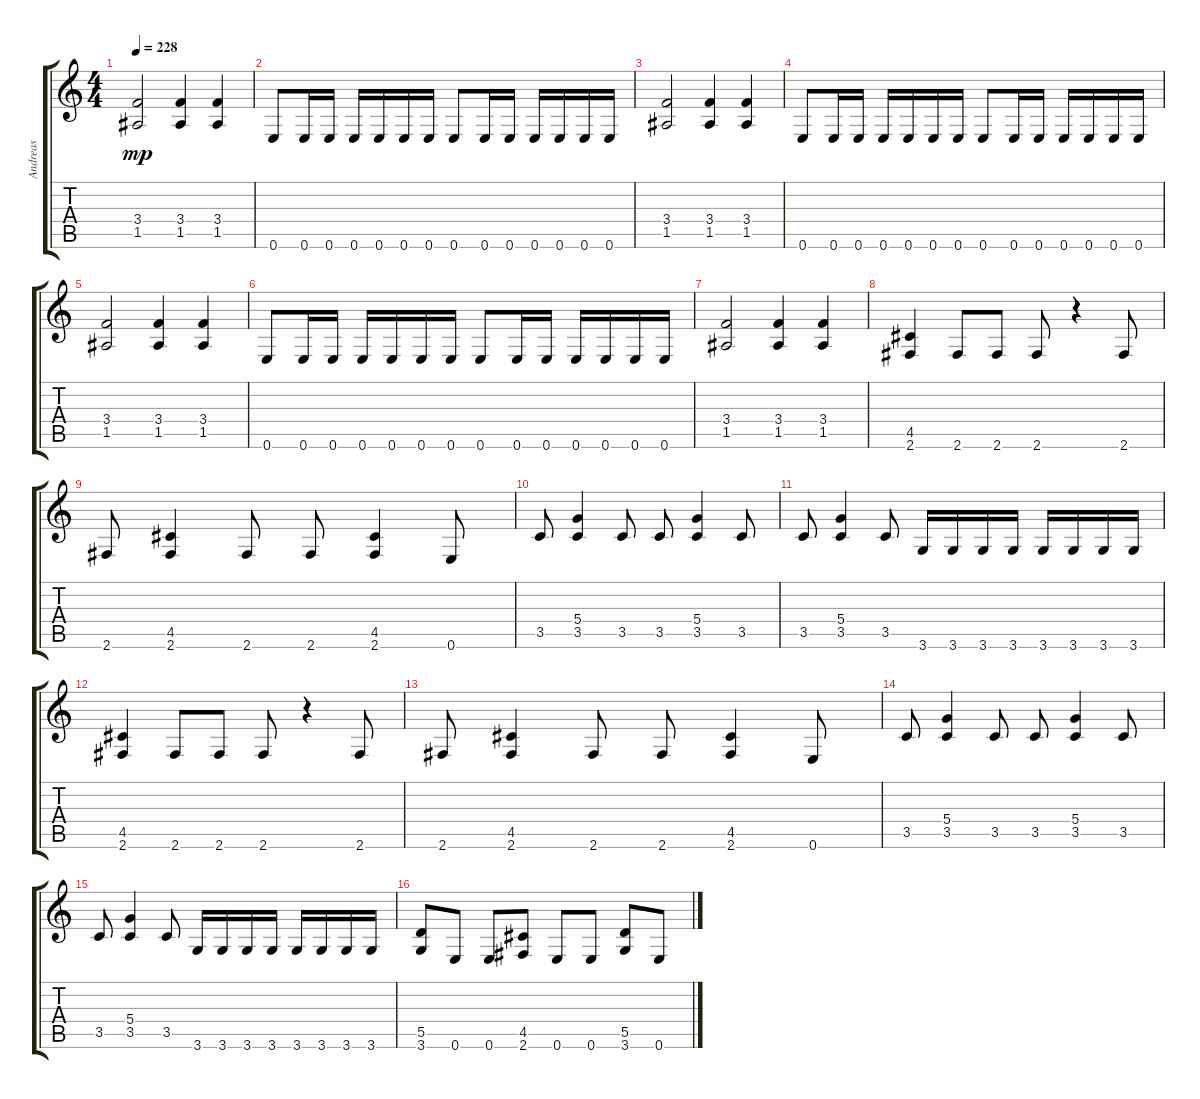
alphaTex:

\track ("Andreas" "Andreas") {instrument distortionguitar}
\staff {score tabs}
\tuning (E4 B3 G3 D3 A2 E2) {hide}
\ts (4 4)
\tempo 228
\clef g2
\ks c
(3.4 1.5).2{dy mp} (3.4 1.5).4 (3.4 1.5).4 |
0.6.8 0.6.16 0.6.16 0.6.16 0.6.16 0.6.16 0.6.16 0.6.8 0.6.16 0.6.16 0.6.16 0.6.16 0.6.16 0.6.16 |
(3.4 1.5).2 (3.4 1.5).4 (3.4 1.5).4 |
0.6.8 0.6.16 0.6.16 0.6.16 0.6.16 0.6.16 0.6.16 0.6.8 0.6.16 0.6.16 0.6.16 0.6.16 0.6.16 0.6.16 |
(3.4 1.5).2 (3.4 1.5).4 (3.4 1.5).4 |
0.6.8 0.6.16 0.6.16 0.6.16 0.6.16 0.6.16 0.6.16 0.6.8 0.6.16 0.6.16 0.6.16 0.6.16 0.6.16 0.6.16 |
(3.4 1.5).2 (3.4 1.5).4 (3.4 1.5).4 |
(4.5 2.6).4 2.6.8 2.6.8 2.6.8 r.4 2.6.8 |
2.6.8 (4.5 2.6).4 2.6.8 2.6.8 (4.5 2.6).4 0.6.8 |
3.5.8 (5.4 3.5).4 3.5.8 3.5.8 (5.4 3.5).4 3.5.8 |
3.5.8 (5.4 3.5).4 3.5.8 3.6.16 3.6.16 3.6.16 3.6.16 3.6.16 3.6.16 3.6.16 3.6.16 |
(4.5 2.6).4 2.6.8 2.6.8 2.6.8 r.4 2.6.8 |
2.6.8 (4.5 2.6).4 2.6.8 2.6.8 (4.5 2.6).4 0.6.8 |
3.5.8 (5.4 3.5).4 3.5.8 3.5.8 (5.4 3.5).4 3.5.8 |
3.5.8 (5.4 3.5).4 3.5.8 3.6.16 3.6.16 3.6.16 3.6.16 3.6.16 3.6.16 3.6.16 3.6.16 |
(5.5 3.6).8 0.6.8 0.6.8 (4.5 2.6).8 0.6.8 0.6.8 (5.5 3.6).8 0.6.8
